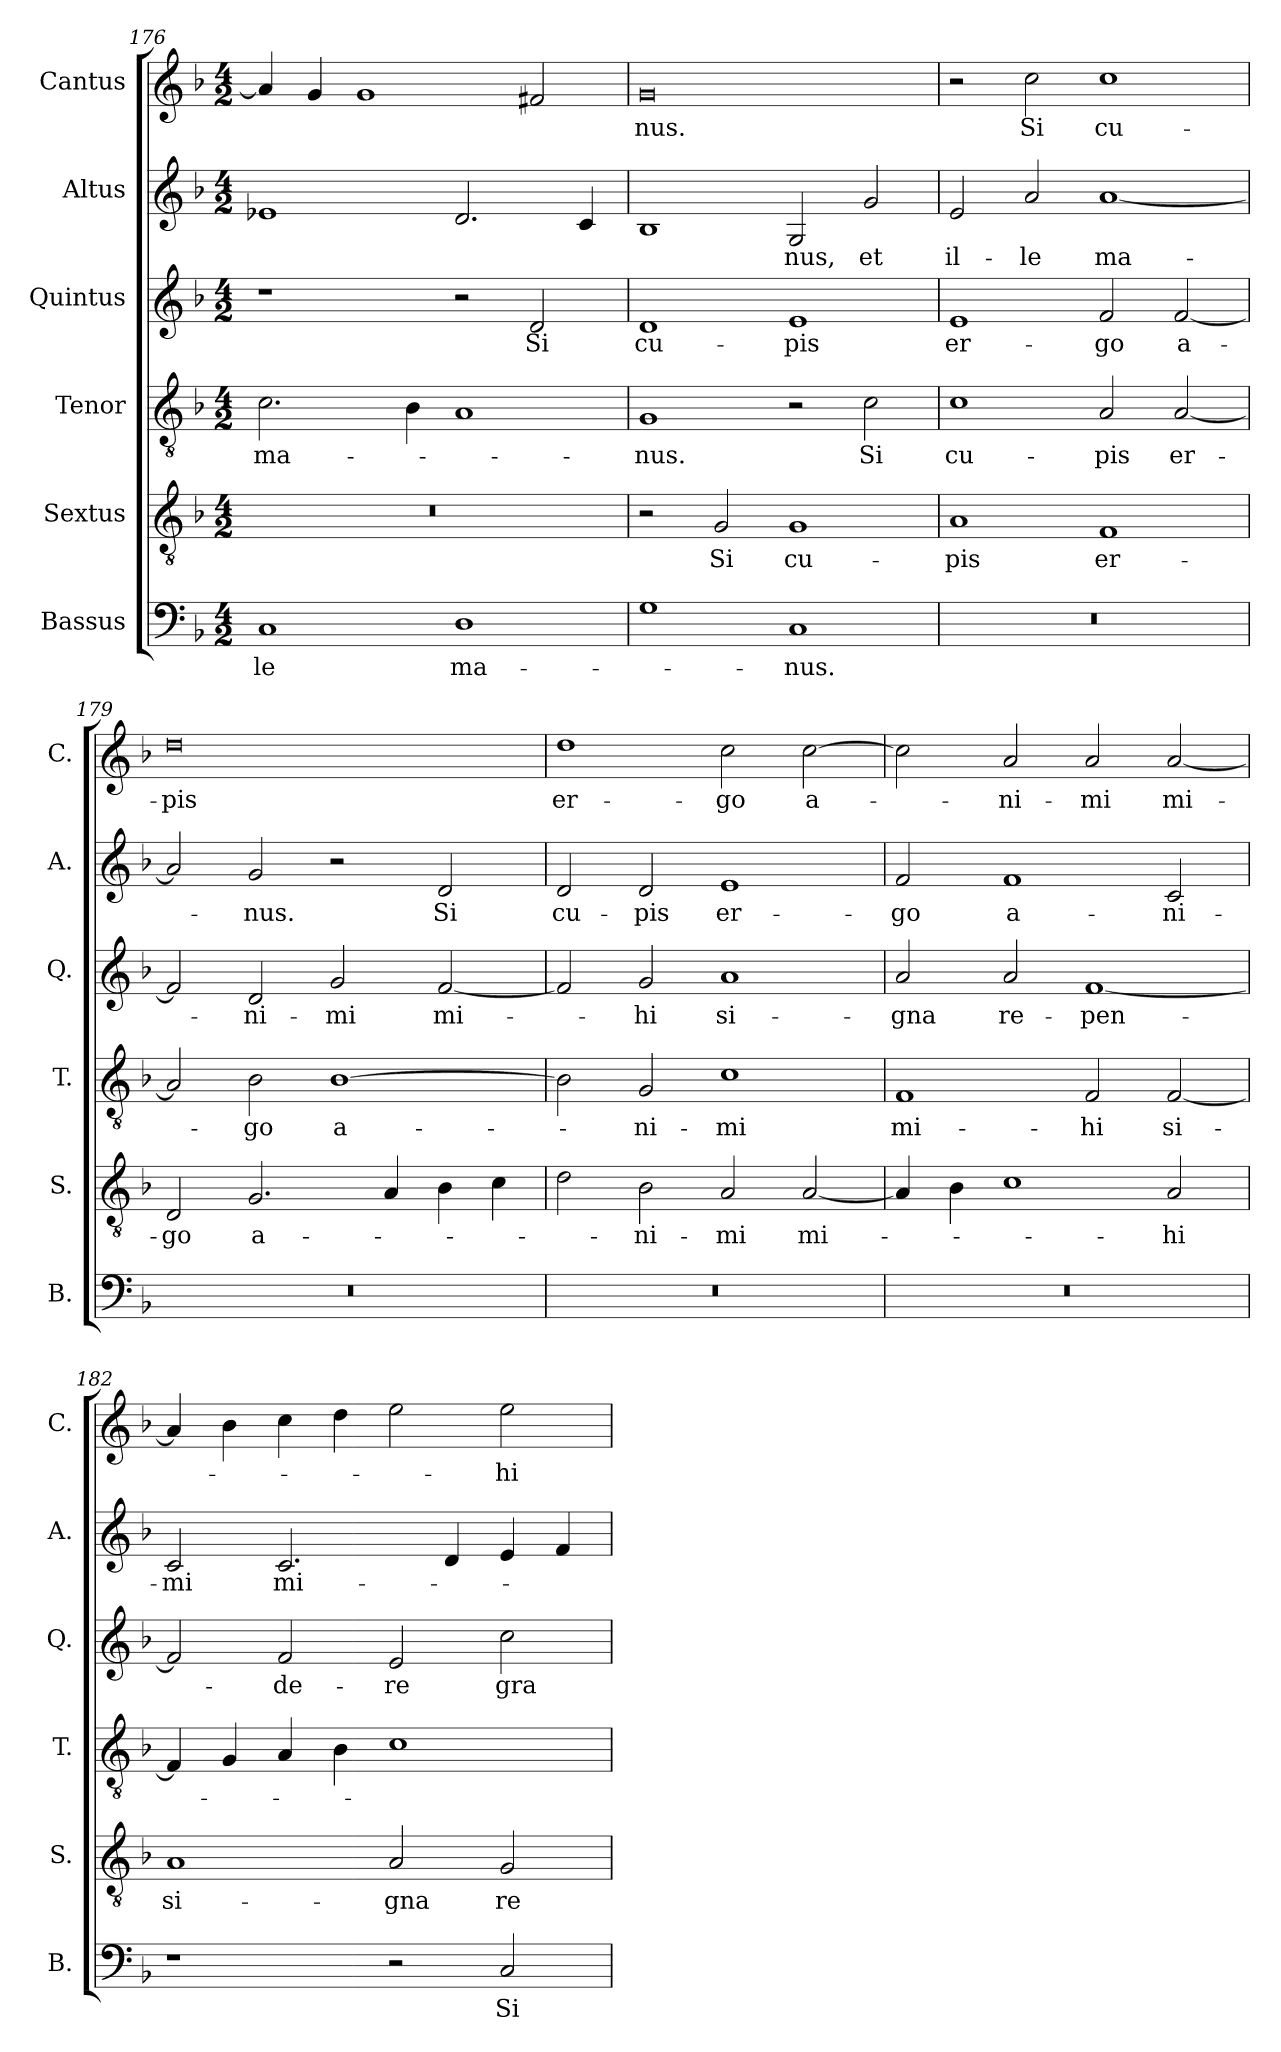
**kern	**text	**kern	**text	**kern	**text	**kern	**text	**kern	**text	**kern	**text
*part6	*part6	*part5	*part5	*part4	*part4	*part3	*part3	*part2	*part2	*part1	*part1
*staff6	*staff6	*staff5	*staff5	*staff4	*staff4	*staff3	*staff3	*staff2	*staff2	*staff1	*staff1
*I"Bassus	*	*I"Sextus	*	*I"Tenor	*	*I"Quintus	*	*I"Altus	*	*I"Cantus	*
*I'B.	*	*I'S.	*	*I'T.	*	*I'Q.	*	*I'A.	*	*I'C.	*
!!LO:LB:g=z
*clefF4	*	*clefGv2	*	*clefGv2	*	*clefG2	*	*clefG2	*	*clefG2	*
*k[b-]	*	*k[b-]	*	*k[b-]	*	*k[b-]	*	*k[b-]	*	*k[b-]	*
*M4/2	*	*M4/2	*	*M4/2	*	*M4/2	*	*M4/2	*	*M4/2	*
=176	=176	=176	=176	=176	=176	=176	=176	=176	=176	=176	=176
1C	-le	0r	.	2.c\	ma-	1r	.	1e-X	.	4a/]	.
.	.	.	.	.	.	.	.	.	.	4g/	.
.	.	.	.	.	.	.	.	.	.	1g	.
.	.	.	.	4B-\	.	.	.	.	.	.	.
1D	ma-	.	.	1A	.	2r	.	2.d/	.	.	.
.	.	.	.	.	.	2d/	Si	.	.	2f#X/	.
.	.	.	.	.	.	.	.	4c/	.	.	.
=177	=177	=177	=177	=177	=177	=177	=177	=177	=177	=177	=177
1G	.	2r	.	1G	-nus.	1d	cu-	1B-	.	0g	-nus.
.	.	2G/	Si	.	.	.	.	.	.	.	.
1C	-nus.	1G	cu-	2r	.	1e	-pis	2G/	-nus,	.	.
.	.	.	.	2c\	Si	.	.	2g/	et	.	.
=178	=178	=178	=178	=178	=178	=178	=178	=178	=178	=178	=178
0r	.	1A	-pis	1c	cu-	1e	er-	2e/	il-	2r	.
.	.	.	.	.	.	.	.	2a/	-le	2cc\	Si
.	.	1F	er-	2A/	-pis	2f/	-go	[1a	ma-	1cc	cu-
.	.	.	.	[2A/	er-	[2f/	a-	.	.	.	.
=179	=179	=179	=179	=179	=179	=179	=179	=179	=179	=179	=179
0r	.	2D/	-go	2A/]	.	2f/]	.	2a/]	.	0dd	-pis
.	.	2.G/	a-	2B-\	-go	2d/	-ni-	2g/	-nus.	.	.
.	.	.	.	[1B-	a-	2g/	-mi	2r	.	.	.
.	.	4A/	.	.	.	.	.	.	.	.	.
.	.	4B-\	.	.	.	[2f/	mi-	2d/	Si	.	.
.	.	4c\	.	.	.	.	.	.	.	.	.
=180	=180	=180	=180	=180	=180	=180	=180	=180	=180	=180	=180
0r	.	2d\	.	2B-\]	.	2f/]	.	2d/	cu-	1dd	er-
.	.	2B-\	-ni-	2G/	-ni-	2g/	-hi	2d/	-pis	.	.
.	.	2A/	-mi	1c	-mi	1a	si-	1e	er-	2cc\	-go
.	.	[2A/	mi-	.	.	.	.	.	.	[2cc\	a-
=181	=181	=181	=181	=181	=181	=181	=181	=181	=181	=181	=181
0r	.	4A/]	.	1F	mi-	2a/	-gna	2f/	-go	2cc\]	.
.	.	4B-\	.	.	.	.	.	.	.	.	.
.	.	1c	.	.	.	2a/	re-	1f	a-	2a/	-ni-
.	.	.	.	2F/	-hi	[1f	-pen-	.	.	2a/	-mi
.	.	2A/	-hi	[2F/	si-	.	.	2c/	-ni-	[2a/	mi-
=182	=182	=182	=182	=182	=182	=182	=182	=182	=182	=182	=182
1r	.	1A	si-	4F/]	.	2f/]	.	2c/	-mi	4a/]	.
.	.	.	.	4G/	.	.	.	.	.	4b-\	.
.	.	.	.	4A/	.	2f/	-de-	2.c/	mi-	4cc\	.
.	.	.	.	4B-\	.	.	.	.	.	4dd\	.
2r	.	2A/	-gna	1c	.	2e/	-re	.	.	2ee\	.
.	.	.	.	.	.	.	.	4d/	.	.	.
2C/	Si	2G/	re-	.	.	2cc\	gra-	4e/	.	2ee\	-hi
.	.	.	.	.	.	.	.	4f/	.	.	.
=	=	=	=	=	=	=	=	=	=	=	=
*-	*-	*-	*-	*-	*-	*-	*-	*-	*-	*-	*-
